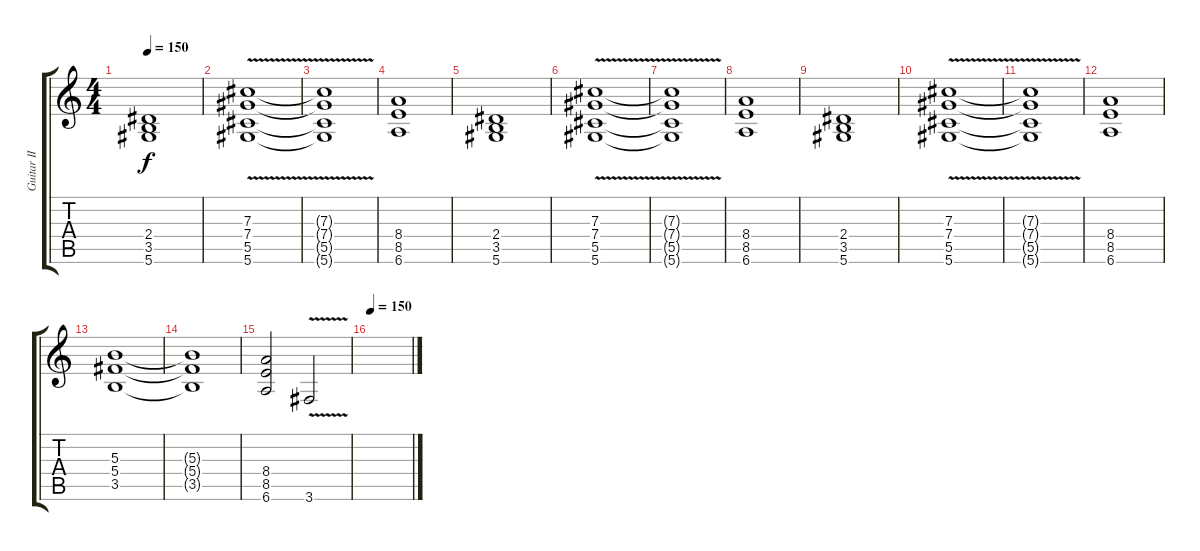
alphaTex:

\track ("Guitar II" "Guitar II") {instrument distortionguitar}
\staff {score tabs}
\tuning (Eb4 Bb3 Gb3 Db3 Ab2 Eb2) {hide}
\ts (4 4)
\tempo 150
\clef g2
\ks c
(2.4 3.5 5.6).1{dy f} |
(7.3{v} 7.4{v} 5.5{v} 5.6{v}).1 |
(7.3{t} 7.4{t} 5.5{t} 5.6{t}).1 |
(8.4 8.5 6.6).1 |
(2.4 3.5 5.6).1 |
(7.3{v} 7.4{v} 5.5{v} 5.6{v}).1 |
(7.3{t} 7.4{t} 5.5{t} 5.6{t}).1 |
(8.4 8.5 6.6).1 |
(2.4 3.5 5.6).1 |
(7.3{v} 7.4{v} 5.5{v} 5.6{v}).1 |
(7.3{t} 7.4{t} 5.5{t} 5.6{t}).1 |
(8.4 8.5 6.6).1 |
(5.3 5.4 3.5).1 |
(5.3{t} 5.4{t} 3.5{t}).1 |
(8.4 8.5 6.6).2 3.6{v}.2 |
\tempo 150
